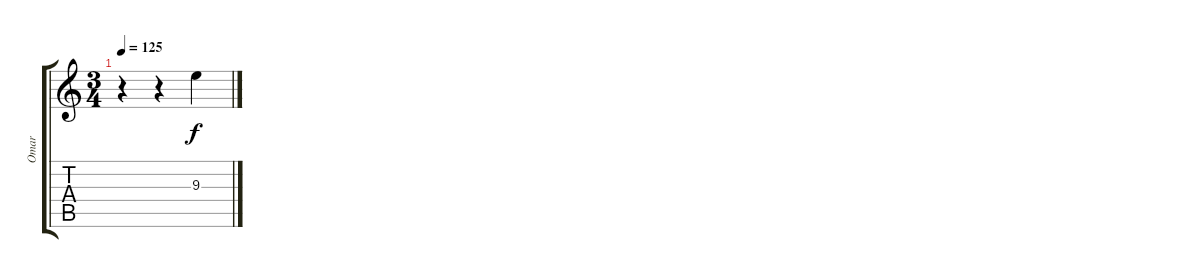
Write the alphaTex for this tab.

\track ("Omar" "Omar") {instrument overdrivenguitar}
\staff {score tabs}
\tuning (E4 B3 G3 D3 A2 E2) {hide}
\ts (3 4)
\tempo 125
\clef g2
\ks c
r.4{dy f} r.4 9.3{t}.4
